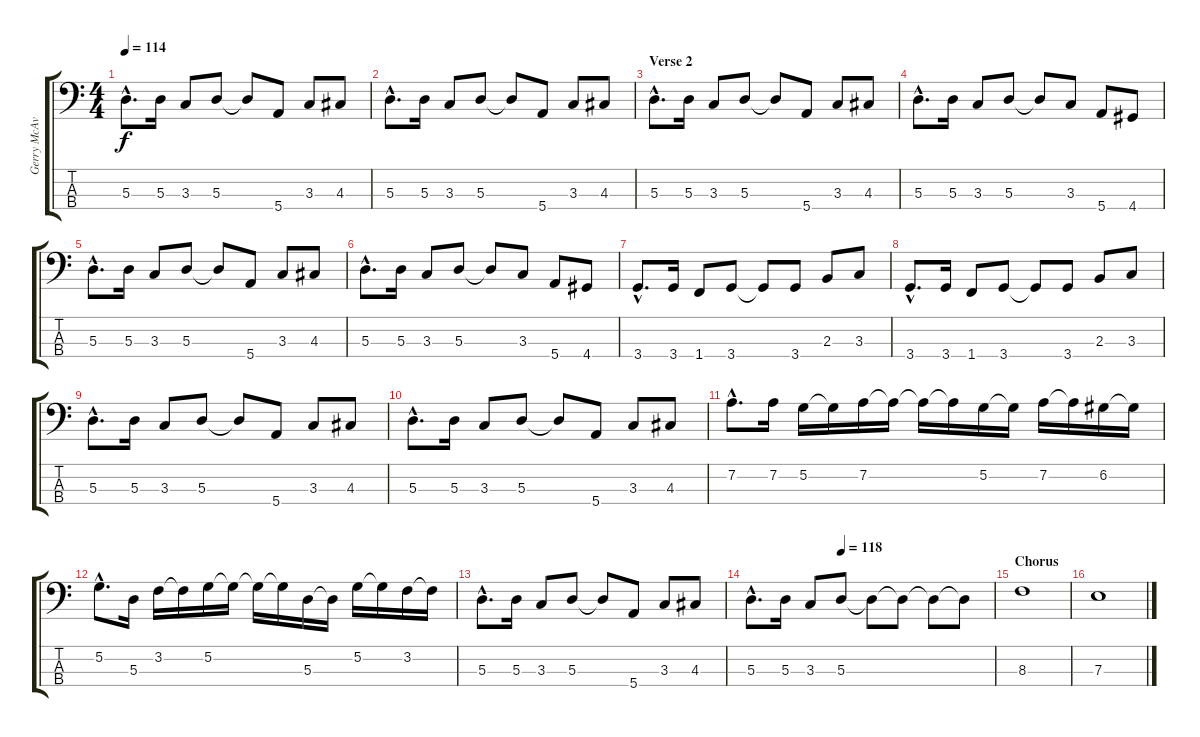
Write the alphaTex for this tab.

\track ("Gerry McAvoy" "Gerry McAv") {instrument electricbasspick}
\staff {score tabs}
\tuning (G2 D2 A1 E1) {hide}
\ts (4 4)
\tempo 114
\clef f4
\ks c
5.3{hac}.8{d dy f} 5.3.16 3.3.8 5.3.8 5.3{t}.8 5.4.8 3.3.8 4.3.8 |
5.3{hac}.8{d} 5.3.16 3.3.8 5.3.8 5.3{t}.8 5.4.8 3.3.8 4.3.8 |
\section ("" "Verse 2")
5.3{hac}.8{d} 5.3.16 3.3.8 5.3.8 5.3{t}.8 5.4.8 3.3.8 4.3.8 |
5.3{hac}.8{d} 5.3.16 3.3.8 5.3.8 5.3{t}.8 3.3.8 5.4.8 4.4.8 |
5.3{hac}.8{d} 5.3.16 3.3.8 5.3.8 5.3{t}.8 5.4.8 3.3.8 4.3.8 |
5.3{hac}.8{d} 5.3.16 3.3.8 5.3.8 5.3{t}.8 3.3.8 5.4.8 4.4.8 |
3.4{hac}.8{d} 3.4.16 1.4.8 3.4.8 3.4{t}.8 3.4.8 2.3.8 3.3.8 |
3.4{hac}.8{d} 3.4.16 1.4.8 3.4.8 3.4{t}.8 3.4.8 2.3.8 3.3.8 |
5.3{hac}.8{d} 5.3.16 3.3.8 5.3.8 5.3{t}.8 5.4.8 3.3.8 4.3.8 |
5.3{hac}.8{d} 5.3.16 3.3.8 5.3.8 5.3{t}.8 5.4.8 3.3.8 4.3.8 |
7.2{hac}.8{d} 7.2.16 5.2.16 5.2{t}.16 7.2.16 7.2{t}.16 7.2{t}.16 7.2{t}.16 5.2.16 5.2{t}.16 7.2.16 7.2{t}.16 6.2.16 6.2{t}.16 |
5.2{hac}.8{d} 5.3.16 3.2.16 3.2{t}.16 5.2.16 5.2{t}.16 5.2{t}.16 5.2{t}.16 5.3.16 5.3{t}.16 5.2.16 5.2{t}.16 3.2.16 3.2{t}.16 |
5.3{hac}.8{d} 5.3.16 3.3.8 5.3.8 5.3{t}.8 5.4.8 3.3.8 4.3.8 |
\tempo (118 0.375)
5.3{hac}.8{d} 5.3.16 3.3.8 5.3.8 5.3{t}.8 5.3{t}.8 5.3{t}.8 5.3{t}.8 |
\section ("" "Chorus")
8.3.1 |
7.3.1
